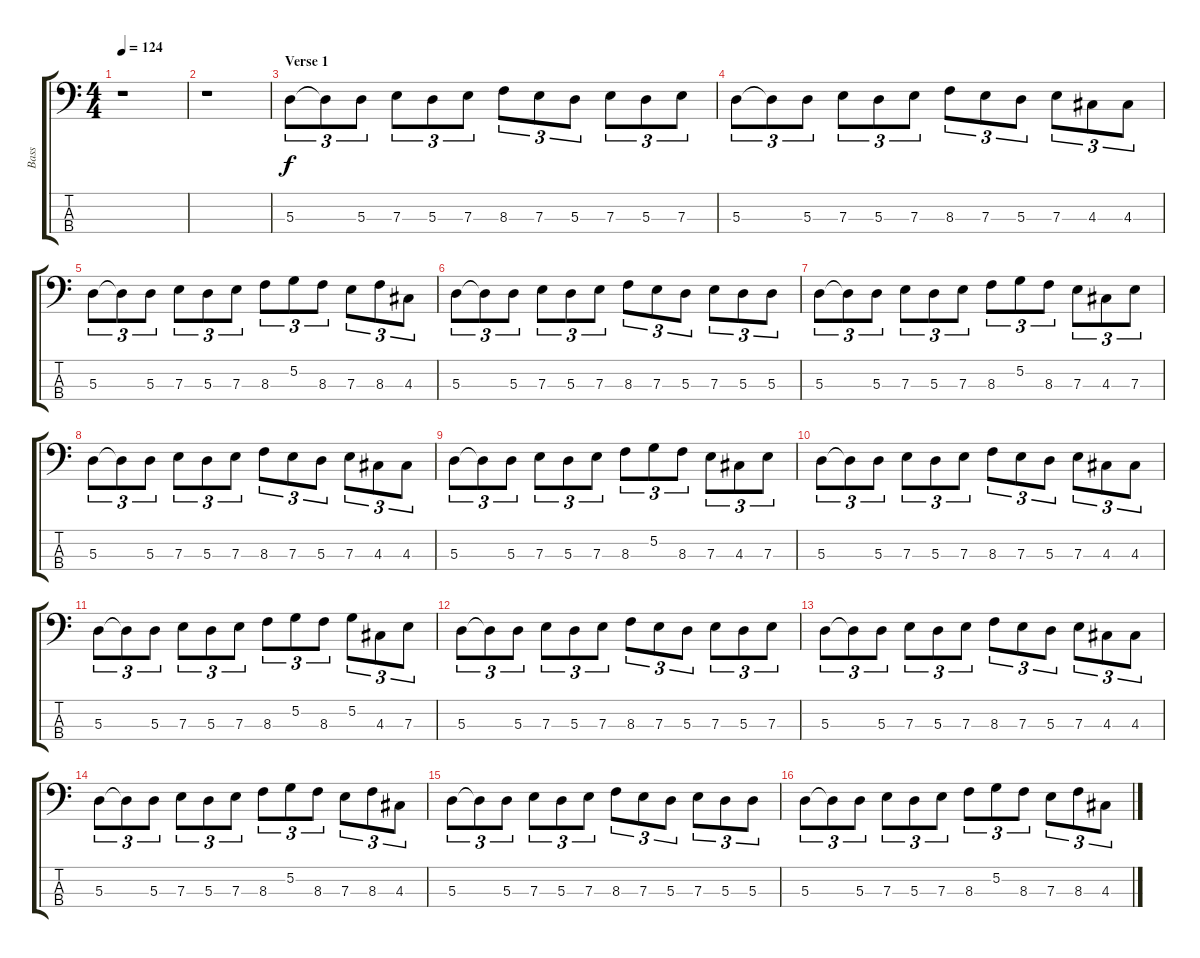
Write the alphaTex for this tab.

\track ("Bass" "Bass") {instrument synthbass2}
\staff {score tabs}
\tuning (G2 D2 A1 E1) {hide}
\ts (4 4)
\tempo 124
\clef f4
\ks c
r.1{dy f} |
r.1 |
\section ("" "Verse 1")
5.3.8{tu (3 2)} 5.3{t}.8{tu (3 2)} 5.3.8{tu (3 2)} 7.3.8{tu (3 2)} 5.3.8{tu (3 2)} 7.3.8{tu (3 2)} 8.3.8{tu (3 2)} 7.3.8{tu (3 2)} 5.3.8{tu (3 2)} 7.3.8{tu (3 2)} 5.3.8{tu (3 2)} 7.3.8{tu (3 2)} |
5.3.8{tu (3 2)} 5.3{t}.8{tu (3 2)} 5.3.8{tu (3 2)} 7.3.8{tu (3 2)} 5.3.8{tu (3 2)} 7.3.8{tu (3 2)} 8.3.8{tu (3 2)} 7.3.8{tu (3 2)} 5.3.8{tu (3 2)} 7.3.8{tu (3 2)} 4.3.8{tu (3 2)} 4.3.8{tu (3 2)} |
5.3.8{tu (3 2)} 5.3{t}.8{tu (3 2)} 5.3.8{tu (3 2)} 7.3.8{tu (3 2)} 5.3.8{tu (3 2)} 7.3.8{tu (3 2)} 8.3.8{tu (3 2)} 5.2.8{tu (3 2)} 8.3.8{tu (3 2)} 7.3.8{tu (3 2)} 8.3.8{tu (3 2)} 4.3.8{tu (3 2)} |
5.3.8{tu (3 2)} 5.3{t}.8{tu (3 2)} 5.3.8{tu (3 2)} 7.3.8{tu (3 2)} 5.3.8{tu (3 2)} 7.3.8{tu (3 2)} 8.3.8{tu (3 2)} 7.3.8{tu (3 2)} 5.3.8{tu (3 2)} 7.3.8{tu (3 2)} 5.3.8{tu (3 2)} 5.3.8{tu (3 2)} |
5.3.8{tu (3 2)} 5.3{t}.8{tu (3 2)} 5.3.8{tu (3 2)} 7.3.8{tu (3 2)} 5.3.8{tu (3 2)} 7.3.8{tu (3 2)} 8.3.8{tu (3 2)} 5.2.8{tu (3 2)} 8.3.8{tu (3 2)} 7.3.8{tu (3 2)} 4.3.8{tu (3 2)} 7.3.8{tu (3 2)} |
5.3.8{tu (3 2)} 5.3{t}.8{tu (3 2)} 5.3.8{tu (3 2)} 7.3.8{tu (3 2)} 5.3.8{tu (3 2)} 7.3.8{tu (3 2)} 8.3.8{tu (3 2)} 7.3.8{tu (3 2)} 5.3.8{tu (3 2)} 7.3.8{tu (3 2)} 4.3.8{tu (3 2)} 4.3.8{tu (3 2)} |
5.3.8{tu (3 2)} 5.3{t}.8{tu (3 2)} 5.3.8{tu (3 2)} 7.3.8{tu (3 2)} 5.3.8{tu (3 2)} 7.3.8{tu (3 2)} 8.3.8{tu (3 2)} 5.2.8{tu (3 2)} 8.3.8{tu (3 2)} 7.3.8{tu (3 2)} 4.3.8{tu (3 2)} 7.3.8{tu (3 2)} |
5.3.8{tu (3 2)} 5.3{t}.8{tu (3 2)} 5.3.8{tu (3 2)} 7.3.8{tu (3 2)} 5.3.8{tu (3 2)} 7.3.8{tu (3 2)} 8.3.8{tu (3 2)} 7.3.8{tu (3 2)} 5.3.8{tu (3 2)} 7.3.8{tu (3 2)} 4.3.8{tu (3 2)} 4.3.8{tu (3 2)} |
5.3.8{tu (3 2)} 5.3{t}.8{tu (3 2)} 5.3.8{tu (3 2)} 7.3.8{tu (3 2)} 5.3.8{tu (3 2)} 7.3.8{tu (3 2)} 8.3.8{tu (3 2)} 5.2.8{tu (3 2)} 8.3.8{tu (3 2)} 5.2.8{tu (3 2)} 4.3.8{tu (3 2)} 7.3.8{tu (3 2)} |
5.3.8{tu (3 2)} 5.3{t}.8{tu (3 2)} 5.3.8{tu (3 2)} 7.3.8{tu (3 2)} 5.3.8{tu (3 2)} 7.3.8{tu (3 2)} 8.3.8{tu (3 2)} 7.3.8{tu (3 2)} 5.3.8{tu (3 2)} 7.3.8{tu (3 2)} 5.3.8{tu (3 2)} 7.3.8{tu (3 2)} |
5.3.8{tu (3 2)} 5.3{t}.8{tu (3 2)} 5.3.8{tu (3 2)} 7.3.8{tu (3 2)} 5.3.8{tu (3 2)} 7.3.8{tu (3 2)} 8.3.8{tu (3 2)} 7.3.8{tu (3 2)} 5.3.8{tu (3 2)} 7.3.8{tu (3 2)} 4.3.8{tu (3 2)} 4.3.8{tu (3 2)} |
5.3.8{tu (3 2)} 5.3{t}.8{tu (3 2)} 5.3.8{tu (3 2)} 7.3.8{tu (3 2)} 5.3.8{tu (3 2)} 7.3.8{tu (3 2)} 8.3.8{tu (3 2)} 5.2.8{tu (3 2)} 8.3.8{tu (3 2)} 7.3.8{tu (3 2)} 8.3.8{tu (3 2)} 4.3.8{tu (3 2)} |
5.3.8{tu (3 2)} 5.3{t}.8{tu (3 2)} 5.3.8{tu (3 2)} 7.3.8{tu (3 2)} 5.3.8{tu (3 2)} 7.3.8{tu (3 2)} 8.3.8{tu (3 2)} 7.3.8{tu (3 2)} 5.3.8{tu (3 2)} 7.3.8{tu (3 2)} 5.3.8{tu (3 2)} 5.3.8{tu (3 2)} |
5.3.8{tu (3 2)} 5.3{t}.8{tu (3 2)} 5.3.8{tu (3 2)} 7.3.8{tu (3 2)} 5.3.8{tu (3 2)} 7.3.8{tu (3 2)} 8.3.8{tu (3 2)} 5.2.8{tu (3 2)} 8.3.8{tu (3 2)} 7.3.8{tu (3 2)} 8.3.8{tu (3 2)} 4.3.8{tu (3 2)}
